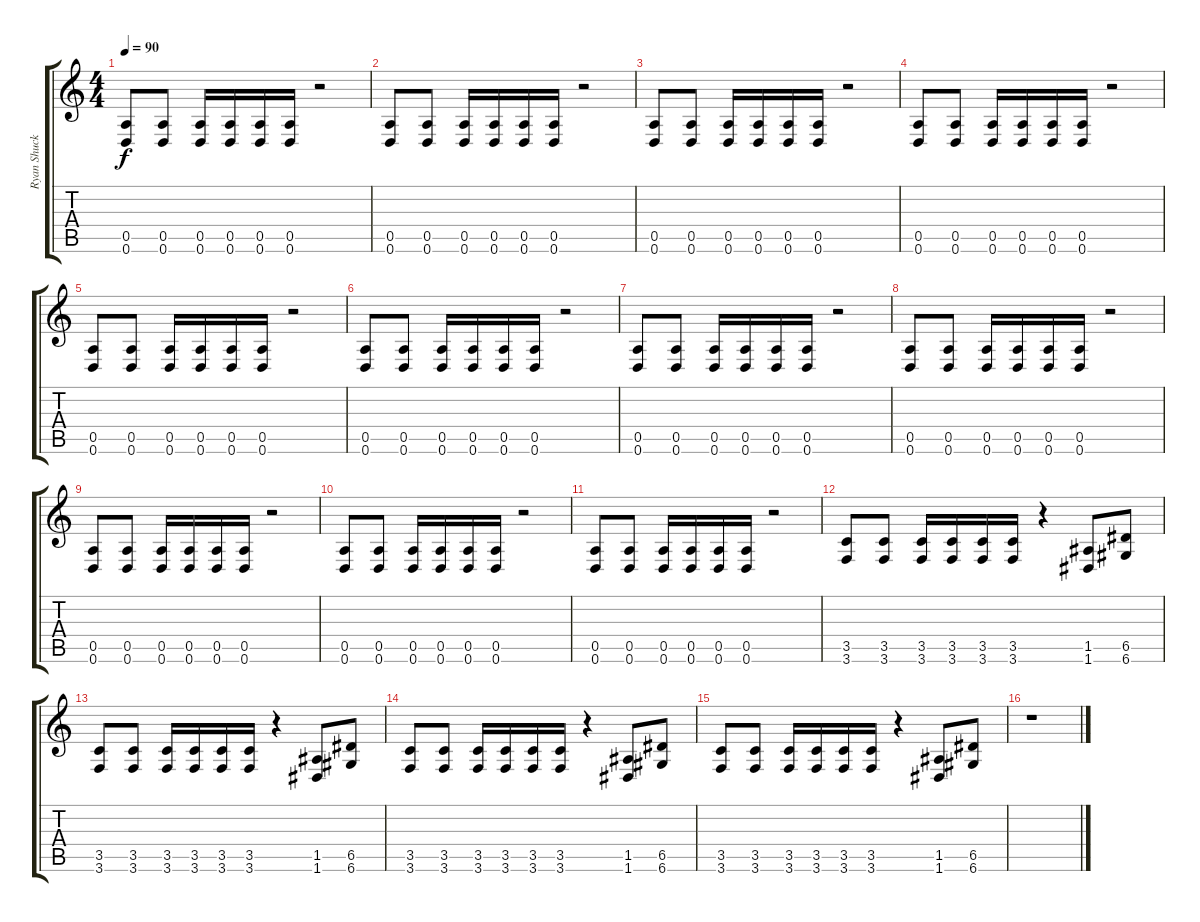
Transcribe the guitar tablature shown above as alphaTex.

\track ("Ryan Shuck (Guitar)" "Ryan Shuck") {instrument overdrivenguitar}
\staff {score tabs}
\tuning (E4 B3 G3 D3 A2 D2) {hide}
\ts (4 4)
\tempo 90
\clef g2
\ks c
(0.5 0.6).8{dy f} (0.5 0.6).8 (0.5 0.6).16 (0.5 0.6).16 (0.5 0.6).16 (0.5 0.6).16 r.2 |
(0.5 0.6).8 (0.5 0.6).8 (0.5 0.6).16 (0.5 0.6).16 (0.5 0.6).16 (0.5 0.6).16 r.2 |
(0.5 0.6).8 (0.5 0.6).8 (0.5 0.6).16 (0.5 0.6).16 (0.5 0.6).16 (0.5 0.6).16 r.2 |
(0.5 0.6).8 (0.5 0.6).8 (0.5 0.6).16 (0.5 0.6).16 (0.5 0.6).16 (0.5 0.6).16 r.2 |
(0.5 0.6).8 (0.5 0.6).8 (0.5 0.6).16 (0.5 0.6).16 (0.5 0.6).16 (0.5 0.6).16 r.2 |
(0.5 0.6).8 (0.5 0.6).8 (0.5 0.6).16 (0.5 0.6).16 (0.5 0.6).16 (0.5 0.6).16 r.2 |
(0.5 0.6).8 (0.5 0.6).8 (0.5 0.6).16 (0.5 0.6).16 (0.5 0.6).16 (0.5 0.6).16 r.2 |
(0.5 0.6).8 (0.5 0.6).8 (0.5 0.6).16 (0.5 0.6).16 (0.5 0.6).16 (0.5 0.6).16 r.2 |
(0.5 0.6).8 (0.5 0.6).8 (0.5 0.6).16 (0.5 0.6).16 (0.5 0.6).16 (0.5 0.6).16 r.2 |
(0.5 0.6).8 (0.5 0.6).8 (0.5 0.6).16 (0.5 0.6).16 (0.5 0.6).16 (0.5 0.6).16 r.2 |
(0.5 0.6).8 (0.5 0.6).8 (0.5 0.6).16 (0.5 0.6).16 (0.5 0.6).16 (0.5 0.6).16 r.2 |
(3.5 3.6).8 (3.5 3.6).8 (3.5 3.6).16 (3.5 3.6).16 (3.5 3.6).16 (3.5 3.6).16 r.4 (1.5 1.6).8 (6.5 6.6).8 |
(3.5 3.6).8 (3.5 3.6).8 (3.5 3.6).16 (3.5 3.6).16 (3.5 3.6).16 (3.5 3.6).16 r.4 (1.5 1.6).8 (6.5 6.6).8 |
(3.5 3.6).8 (3.5 3.6).8 (3.5 3.6).16 (3.5 3.6).16 (3.5 3.6).16 (3.5 3.6).16 r.4 (1.5 1.6).8 (6.5 6.6).8 |
(3.5 3.6).8 (3.5 3.6).8 (3.5 3.6).16 (3.5 3.6).16 (3.5 3.6).16 (3.5 3.6).16 r.4 (1.5 1.6).8 (6.5 6.6).8 |
r.1
